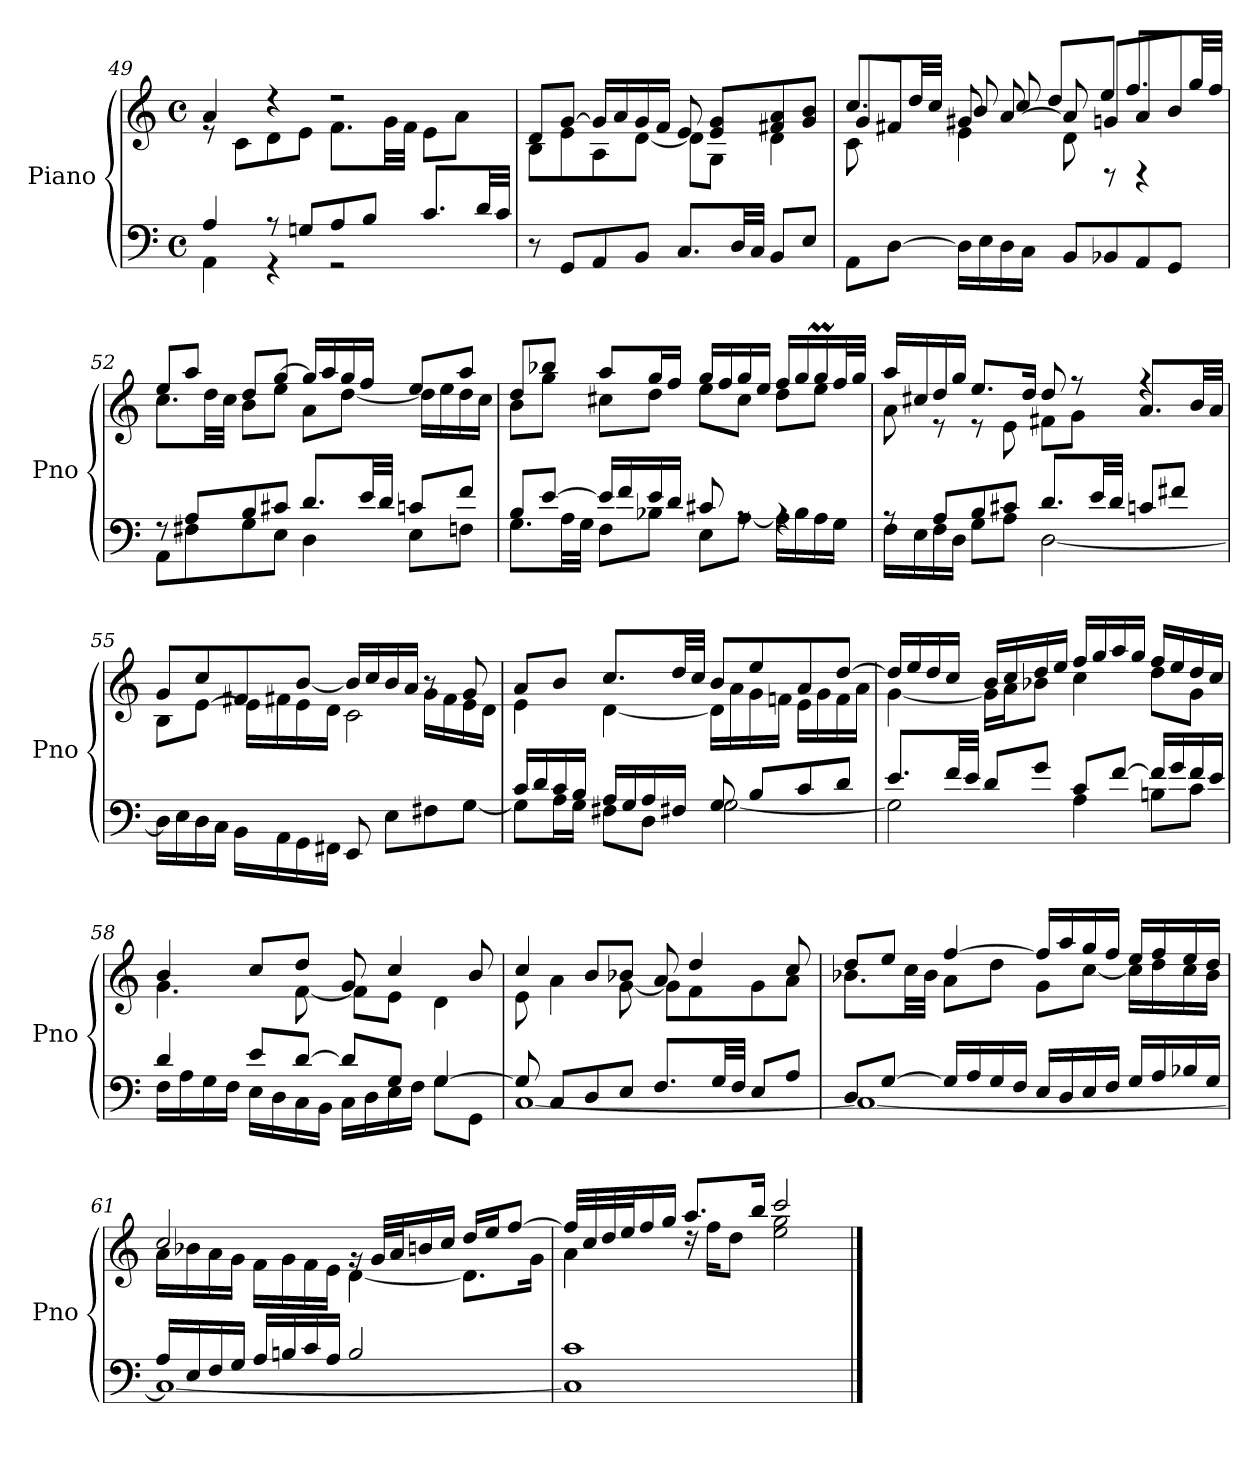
**kern	**kern
*part1	*part1
*staff2	*staff1
*I"Piano	*
*I'Pno	*
!!LO:LB:g=z
*clefF4	*clefG2
*k[]	*k[]
*M4/4	*M4/4
*met(c)	*met(c)
=49	=49
*^	*^
4A/	4AA\	4a/	8re
.	.	.	8c\L
8r	4r	4r	8d\
8Gn/L	.	.	8e\J
8A/	2r	2r	8.f\L
8B/J	.	.	.
.	.	.	32g\LL
.	.	.	32f\JJJ
8.c/L	.	.	8e\L
.	.	.	8a\J
32d/LL	.	.	.
32c/JJJ	.	.	.
*v	*v	*	*
=50	=50	=50
8r	8d/L	8B\L
8GG/L	[8g/J	8e\
8AA/	16g/LL]	8A\
.	16a/	.
8BB/J	16g/	[8d\J
.	16f/JJ	.
8.C/L	8e/	8d\L]
.	8e/ 8g/L	8G\J
32D/LL	.	.
32C/JJJ	.	.
8BB/L	8f#X/ 8a/	4d\
8E/J	8g/ 8b/J	.
=51	=51	=51
*^	*^	*^
8AA\L	8ryy	4ryy	8.cc/L	8g/L	8c\L
[8D\J	8A/J	.	.	8f#X/J	2..ryy
.	.	.	32dd/LL	.	.
.	.	.	32cc/JJJ	.	.
16D\LL]	4ryy	8g#X/	8b/	4e\	.
16E\	.	.	.	.	.
16D\	.	[8a/	8cc/	.	.
16C\JJ	.	.	.	.	.
8BB/L	2ryy	8a/]	8dd/L	8d\	.
8BB-X/	.	8gn/L	8ee/J	8rD	.
8AA/	.	8a/	8.ff/L	4rD	.
8GG/J	.	8b/J	.	.	.
.	.	.	32gg/LL	.	.
.	.	.	32ff/JJJ	.	.
*	*	*	*v	*v	*v
!!LO:LB:g=z
=52	=52	=52	=52
8rF	8AA\L	8ee/L	8.cc\L
8A/L	8F#X\	8aa/J	.
.	.	.	32dd\LL
.	.	.	32cc\JJJ
8B/	8G\	8dd/L	8b\L
8c#X/J	8E\J	[8gg/J	8ee\J
8.d/L	4D\	16gg/LL]	8a\L
.	.	16aa/	.
.	.	16gg/	[8dd\J
32e/LL	.	16ff/JJ	.
32d/JJJ	.	.	.
8cn/L	8E\L	8ee/L	16dd\LL]
.	.	.	16ee\
8f/J	8Fn\J	8aa/J	16dd\
.	.	.	16cc\JJ
=53	=53	=53	=53
8B/L	8.G\L	8dd/L	8b\L
[8e/J	.	8bb-X/J	8gg\J
.	32A\LL	.	.
.	32G\JJJ	.	.
16e/LL]	8F\L	8aa/L	8cc#X\L
16f/	.	.	.
16e/	8B-X\J	16gg/L	8dd\J
16d/JJ	.	16ff/JJ	.
8c#X/	8E\L	16gg/LL	8ee\L
.	.	16ff/	.
8rA	[8A\J	16gg/	8cc#\J
.	.	16ee/JJ	.
4rA	16A\LL]	16ff/LL	8dd\L
.	16B-\	16gg/	.
.	16A\	16ggM/	8ee\J
.	16G\JJ	32ff/L	.
.	.	32gg/JJJ	.
!!LO:PB:g=z	!!
=54	=54	=54	=54
8rA	16F\LL	16aa/LL	8a\
.	16E\	16cc#X/	.
8A/L	16F\	16dd/	8r
.	16D\JJ	16gg/JJ	.
8B/	8G\L	8.ee/L	8r
8c#X/J	8A\J	.	8e\
.	.	16dd/Jk	.
8.d/L	[2D\	8dd/	8f#X\L
.	.	8rff	8g\J
32e/LL	.	.	.
32d/JJJ	.	.	.
8cn/L	.	4rff	8.a/L
8f#X/J	.	.	.
.	.	.	32b/LL
.	.	.	32a/JJJ
=55	=55	=55	=55
*	*	*	*^
1ryy	16D\LL]	2raayy	8g/L	8B\L
.	16E\	.	.	.
.	16D\	.	8cc/	[8e\J
.	16C\JJ	.	.	.
.	16BB\LL	.	8f#X/	16e\LL]
.	16AA\	.	.	16f#X\
.	16GG\	.	[8b/J	16e\
.	16FF#X\JJ	.	.	16d\JJ
.	8EE/	4rffyy	16b/LL]	2c\
.	.	.	16cc/	.
.	8E\L	.	16b/	.
.	.	.	16a/JJ	.
.	8F#X\	8r	16g\LL	.
.	.	.	16f#\	.
.	[8G\J	8g/	16e\	.
.	.	.	16d\JJ	.
*	*	*	*v	*v
!!LO:LB:g=z
=56	=56	=56	=56
16c/LL	8G\L]	8a/L	4e\
16d/	.	.	.
16c/	16A\L	8b/J	.
16B/JJ	16G\JJ	.	.
16A/LL	8F#X\L	8.cc/L	[4d\
16G/	.	.	.
16A/	8D\J	.	.
16F#X/JJ	.	32dd/LL	.
.	.	32cc/JJJ	.
8G/	[2G\	8b/L	16d\LL]
.	.	.	16a\
8B/L	.	8ee/	16g\
.	.	.	16fn\JJ
8c/	.	8a/	16e\LL
.	.	.	16g\
8d/J	.	[8dd/J	16f\
.	.	.	16a\JJ
=57	=57	=57	=57
8.e/L	2G\]	16dd/LL]	[4g\
.	.	16ee/	.
.	.	16dd/	.
32f/LL	.	16cc/JJ	.
32e/JJJ	.	.	.
8d/L	.	16b/LL	16g\LL]
.	.	16cc/	16a\J
8g/J	.	16dd/	8b-X\J
.	.	16ee/JJ	.
8c/L	4A\	16ff/LL	4cc\
.	.	16gg/	.
[8f/J	.	16aa/	.
.	.	16gg/JJ	.
16f/LL]	8Bn\L	16ff/LL	8dd\L
16g/	.	16ee/	.
16f/	8c\J	16dd/	8g\J
16e/JJ	.	16cc/JJ	.
!!LO:LB:g=z	!!
=58	=58	=58	=58
4d/	16F\LL	4b/	4.g\
.	16A\	.	.
.	16G\	.	.
.	16F\JJ	.	.
8e/L	16E\LL	8cc/L	.
.	16D\	.	.
[8d/J	16C\	8dd/J	[8f\
.	16BB\JJ	.	.
8d/L]	16C\LL	8g/	8f\L]
.	16D\	.	.
8G/J	16E\	4cc/	8e\J
.	16F\JJ	.	.
[4G/	8G\L	.	4d\
.	8GG\J	8b/	.
=59	=59	=59	=59
8G/]	[1C	4cc/	8e\
8C/L	.	.	4a\
8D/	.	8b/L	.
8E/J	.	8b-X/J	[8g\
8.F/L	.	8a/	8g\L]
.	.	4dd/	8f\
32G/LL	.	.	.
32F/JJJ	.	.	.
8E/L	.	.	8g\
8A/J	.	8cc/	8a\J
=60	=60	=60	=60
8D/L	1C_	8dd/L	8.b-X\L
[8G/J	.	8ee/J	.
.	.	.	32cc\LL
.	.	.	32b-\JJJ
16G/LL]	.	[4ff/	8a\L
16A/	.	.	.
16G/	.	.	8dd\J
16F/JJ	.	.	.
16E/LL	.	16ff/LL]	8g\L
16D/	.	16aa/	.
16E/	.	16gg/	[8cc\J
16F/JJ	.	16ff/JJ	.
16G/LL	.	16ee/LL	16cc\LL]
16A/	.	16ff/	16dd\
16B-X/	.	16ee/	16cc\
16G/JJ	.	16dd/JJ	16b-\JJ
!!LO:LB:g=z	!!
=61	=61	=61	=61
16A/LL	1C_	2cc/	16a\LL
16E/	.	.	16b-X\
16F/	.	.	16a\
16G/JJ	.	.	16g\JJ
16A/LL	.	.	16f\LL
16Bn/	.	.	16g\
16c/	.	.	16f\
16A/JJ	.	.	16e\JJ
2B/	.	16rg	[4d\
.	.	32g/LLL	.
.	.	32a/J	.
.	.	16bn/	.
.	.	16cc/JJ	.
.	.	16dd/LL	8.d\L]
.	.	16ee/J	.
.	.	[8ff/J	.
.	.	.	16g\Jk
=62	=62	=62	=62
1c	1C]	32ff/LLL]	4a\
.	.	32cc/	.
.	.	32dd/	.
.	.	32ee/J	.
.	.	16ff/	.
.	.	16gg/JJ	.
.	.	8.aa/L	16rdd
.	.	.	16ff\KL
.	.	.	8dd\J
.	.	16bb/Jk	.
.	.	2ccc/	2ee\ 2gg\
*v	*v	*	*
*	*v	*v
==	==
*-	*-
